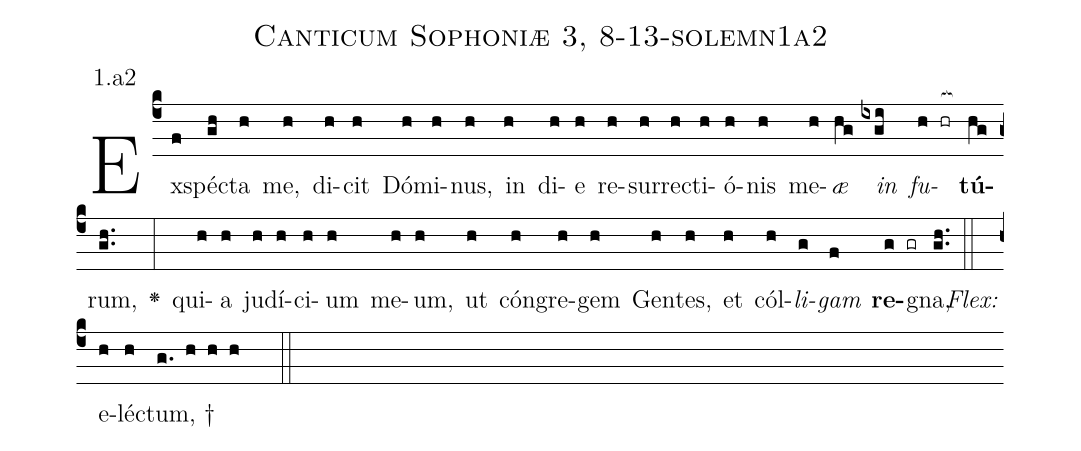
name: Canticum Sophoniæ 3, 8-13-solemn1a2;
annotation: 1.a2;
%%
(c4)Ex(f)spé(gh)cta(h) me,(h) di(h)cit(h) Dó(h)mi(h)nus,(h) in(h) di(h)e(h) re(h)sur(h)re(h)cti(h)ó(h)nis(h) me(h)<i>æ</i>(hg) <i>in</i>(ixgi) <i>fu</i>(h hr[ocb:1{])<b>tú</b>(hg[ocb:0}])rum,(gh..) <v>\greheightstar</v>(:) qui(h)a(h) ju(h)dí(h)ci(h)um(h) me(h)um,(h) ut(h) cón(h)gre(h)gem(h) Gen(h)tes,(h) et(h) cól(h)<i>li</i>(g)<i>gam</i>(f) <b>re</b>(g gr)gna,(gh..) (::)
<i>Flex:</i>()  e(h)lé(h)ctum, †(g. h h h  ::)

%E(h) u(h) o(g) u(f) a(g) e.(gh..) (::)
